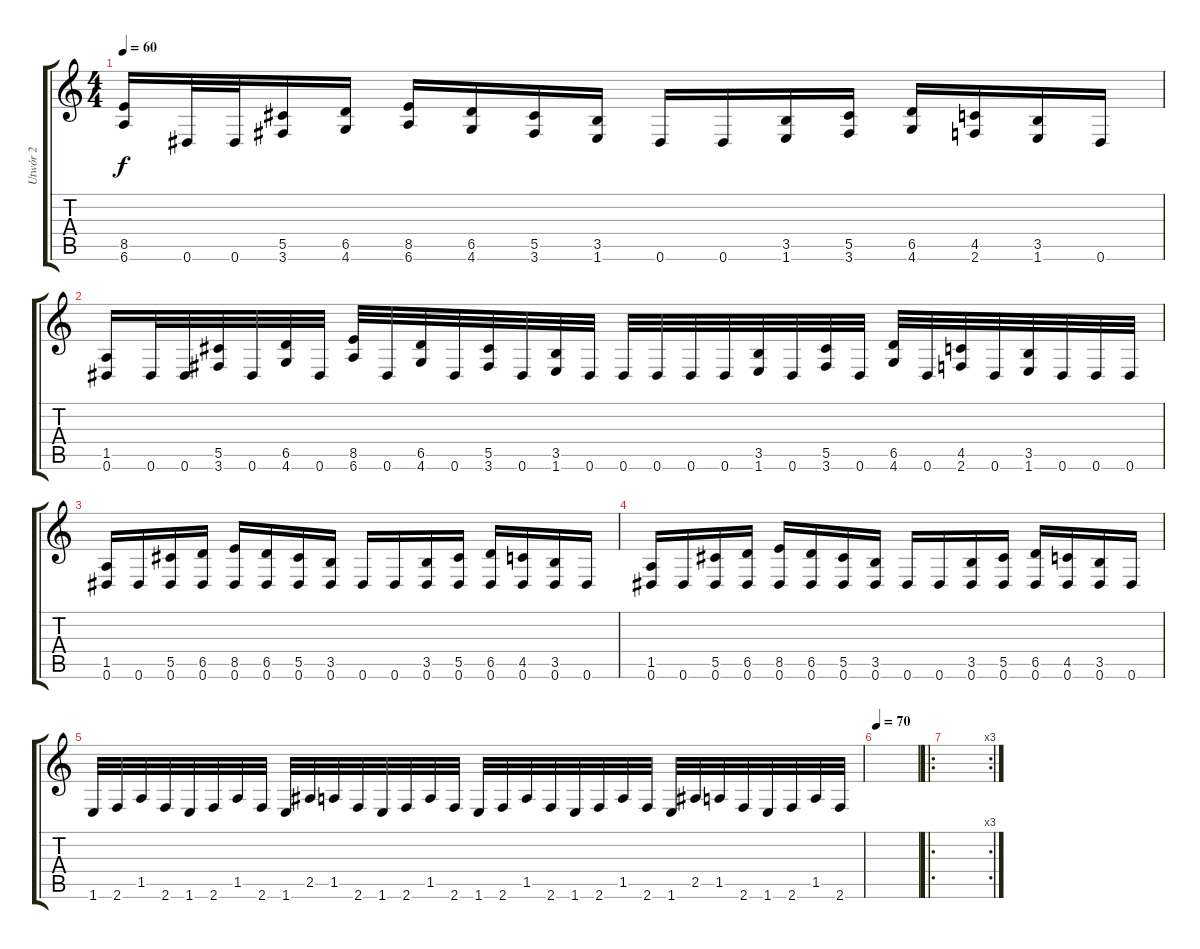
\track ("Utwór 2" "Utwór 2") {instrument overdrivenguitar}
\staff {score tabs}
\tuning (Eb4 Bb3 Gb3 Db3 Ab2 Eb2) {hide}
\ts (4 4)
\tempo 60
\clef g2
\ks c
(8.5 6.6).16{dy f} 0.6.32 0.6.32 (5.5 3.6).16 (6.5 4.6).16 (8.5 6.6).16 (6.5 4.6).16 (5.5 3.6).16 (3.5 1.6).16 0.6.16 0.6.16 (3.5 1.6).16 (5.5 3.6).16 (6.5 4.6).16 (4.5 2.6).16 (3.5 1.6).16 0.6.16 |
(1.5 0.6).16 0.6.32 0.6.32 (5.5 3.6).32 0.6.32 (6.5 4.6).32 0.6.32 (8.5 6.6).32 0.6.32 (6.5 4.6).32 0.6.32 (5.5 3.6).32 0.6.32 (3.5 1.6).32 0.6.32 0.6.32 0.6.32 0.6.32 0.6.32 (3.5 1.6).32 0.6.32 (5.5 3.6).32 0.6.32 (6.5 4.6).32 0.6.32 (4.5 2.6).32 0.6.32 (3.5 1.6).32 0.6.32 0.6.32 0.6.32 |
(1.5 0.6).16 0.6.16 (5.5 0.6).16 (6.5 0.6).16 (8.5 0.6).16 (6.5 0.6).16 (5.5 0.6).16 (3.5 0.6).16 0.6.16 0.6.16 (3.5 0.6).16 (5.5 0.6).16 (6.5 0.6).16 (4.5 0.6).16 (3.5 0.6).16 0.6.16 |
(1.5 0.6).16 0.6.16 (5.5 0.6).16 (6.5 0.6).16 (8.5 0.6).16 (6.5 0.6).16 (5.5 0.6).16 (3.5 0.6).16 0.6.16 0.6.16 (3.5 0.6).16 (5.5 0.6).16 (6.5 0.6).16 (4.5 0.6).16 (3.5 0.6).16 0.6.16 |
1.6.32 2.6.32 1.5.32 2.6.32 1.6.32 2.6.32 1.5.32 2.6.32 1.6.32 2.5.32 1.5.32 2.6.32 1.6.32 2.6.32 1.5.32 2.6.32 1.6.32 2.6.32 1.5.32 2.6.32 1.6.32 2.6.32 1.5.32 2.6.32 1.6.32 2.5.32 1.5.32 2.6.32 1.6.32 2.6.32 1.5.32 2.6.32 |
\tempo 70
|
\ro
\rc 3
